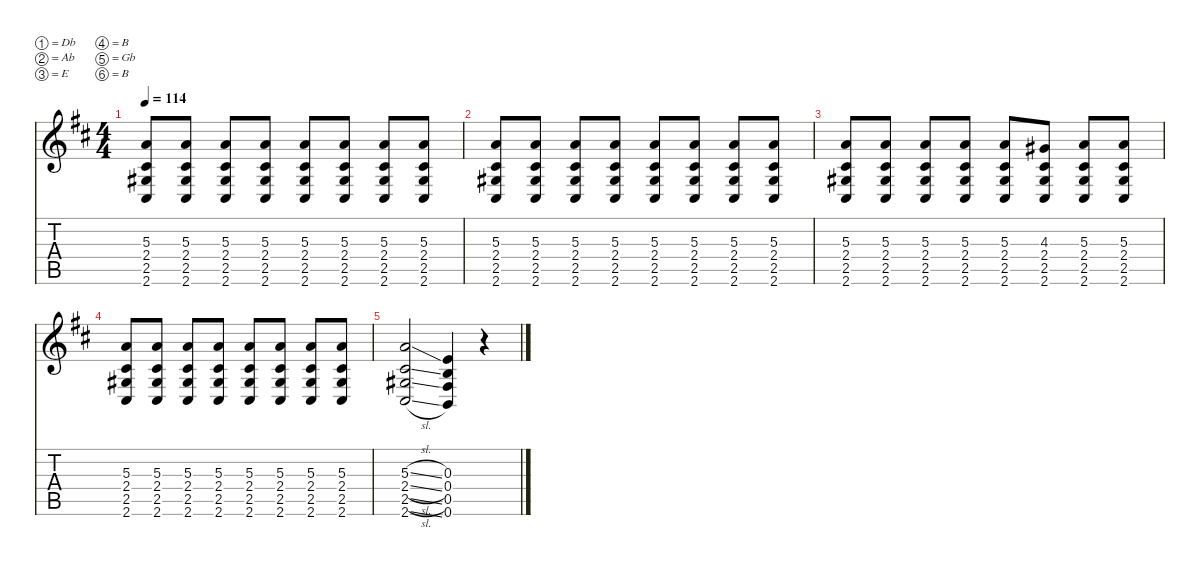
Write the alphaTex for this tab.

\defaultSystemsLayout 4
\hideDynamics
\bracketExtendMode nobrackets
\singleTrackTrackNamePolicy hidden
\multiTrackTrackNamePolicy hidden
\firstSystemTrackNameMode fullname
\firstSystemTrackNameOrientation horizontal
\otherSystemsTrackNameOrientation horizontal
\track ("Aaron Turner" "dist.guit.") {defaultSystemsLayout 8 instrument distortionguitar}
\staff {score tabs}
\tuning (Db4 Ab3 E3 B2 Gb2 B1)
\ts (4 4)
\tempo 114
\clef g2
\ks bminor
(5.3{acc forcenatural} 2.4{acc #} 2.5{acc #} 2.6{acc #}).8{dy f beam Up} (5.3{acc forcenatural} 2.4{acc #} 2.5{acc #} 2.6{acc #}).8{beam Up} (5.3{acc forcenatural} 2.4{acc #} 2.5{acc #} 2.6{acc #}).8{beam Up} (5.3{acc forcenatural} 2.4{acc #} 2.5{acc #} 2.6{acc #}).8{beam Up} (5.3{acc forcenatural} 2.4{acc #} 2.5{acc #} 2.6{acc #}).8{beam Up} (5.3{acc forcenatural} 2.4{acc #} 2.5{acc #} 2.6{acc #}).8{beam Up} (5.3{acc forcenatural} 2.4{acc #} 2.5{acc #} 2.6{acc #}).8{beam Up} (5.3{acc forcenatural} 2.4{acc #} 2.5{acc #} 2.6{acc #}).8{beam Up} |
(5.3{acc forcenatural} 2.4{acc #} 2.5{acc #} 2.6{acc #}).8{beam Up} (5.3{acc forcenatural} 2.4{acc #} 2.5{acc #} 2.6{acc #}).8{beam Up} (5.3{acc forcenatural} 2.4{acc #} 2.5{acc #} 2.6{acc #}).8{beam Up} (5.3{acc forcenatural} 2.4{acc #} 2.5{acc #} 2.6{acc #}).8{beam Up} (5.3{acc forcenatural} 2.4{acc #} 2.5{acc #} 2.6{acc #}).8{beam Up} (5.3{acc forcenatural} 2.4{acc #} 2.5{acc #} 2.6{acc #}).8{beam Up} (5.3{acc forcenatural} 2.4{acc #} 2.5{acc #} 2.6{acc #}).8{beam Up} (5.3{acc forcenatural} 2.4{acc #} 2.5{acc #} 2.6{acc #}).8{beam Up} |
(5.3{acc forcenatural} 2.4{acc #} 2.5{acc #} 2.6{acc #}).8{beam Up} (5.3{acc forcenatural} 2.4{acc #} 2.5{acc #} 2.6{acc #}).8{beam Up} (5.3{acc forcenatural} 2.4{acc #} 2.5{acc #} 2.6{acc #}).8{beam Up} (5.3{acc forcenatural} 2.4{acc #} 2.5{acc #} 2.6{acc #}).8{beam Up} (5.3{acc forcenatural} 2.4{acc #} 2.5{acc #} 2.6{acc #}).8{beam Up} (4.3{acc #} 2.4{acc #} 2.5{acc #} 2.6{acc #}).8{beam Up} (5.3{acc forcenatural} 2.4{acc #} 2.5{acc #} 2.6{acc #}).8{beam Up} (5.3{acc forcenatural} 2.4{acc #} 2.5{acc #} 2.6{acc #}).8{beam Up} |
(5.3{acc forcenatural} 2.4{acc #} 2.5{acc #} 2.6{acc #}).8{beam Up} (5.3{acc forcenatural} 2.4{acc #} 2.5{acc #} 2.6{acc #}).8{beam Up} (5.3{acc forcenatural} 2.4{acc #} 2.5{acc #} 2.6{acc #}).8{beam Up} (5.3{acc forcenatural} 2.4{acc #} 2.5{acc #} 2.6{acc #}).8{beam Up} (5.3{acc forcenatural} 2.4{acc #} 2.5{acc #} 2.6{acc #}).8{beam Up} (5.3{acc forcenatural} 2.4{acc #} 2.5{acc #} 2.6{acc #}).8{beam Up} (5.3{acc forcenatural} 2.4{acc #} 2.5{acc #} 2.6{acc #}).8{beam Up} (5.3{acc forcenatural} 2.4{acc #} 2.5{acc #} 2.6{acc #}).8{beam Up} |
(5.3{sl acc forcenatural} 2.4{sl acc #} 2.5{sl acc #} 2.6{sl acc #}).2{beam Up} (0.3{acc forcenatural} 0.4{acc forcenatural} 0.5{acc #} 0.6{acc forcenatural}).4{beam Up} r.4{beam Up}
